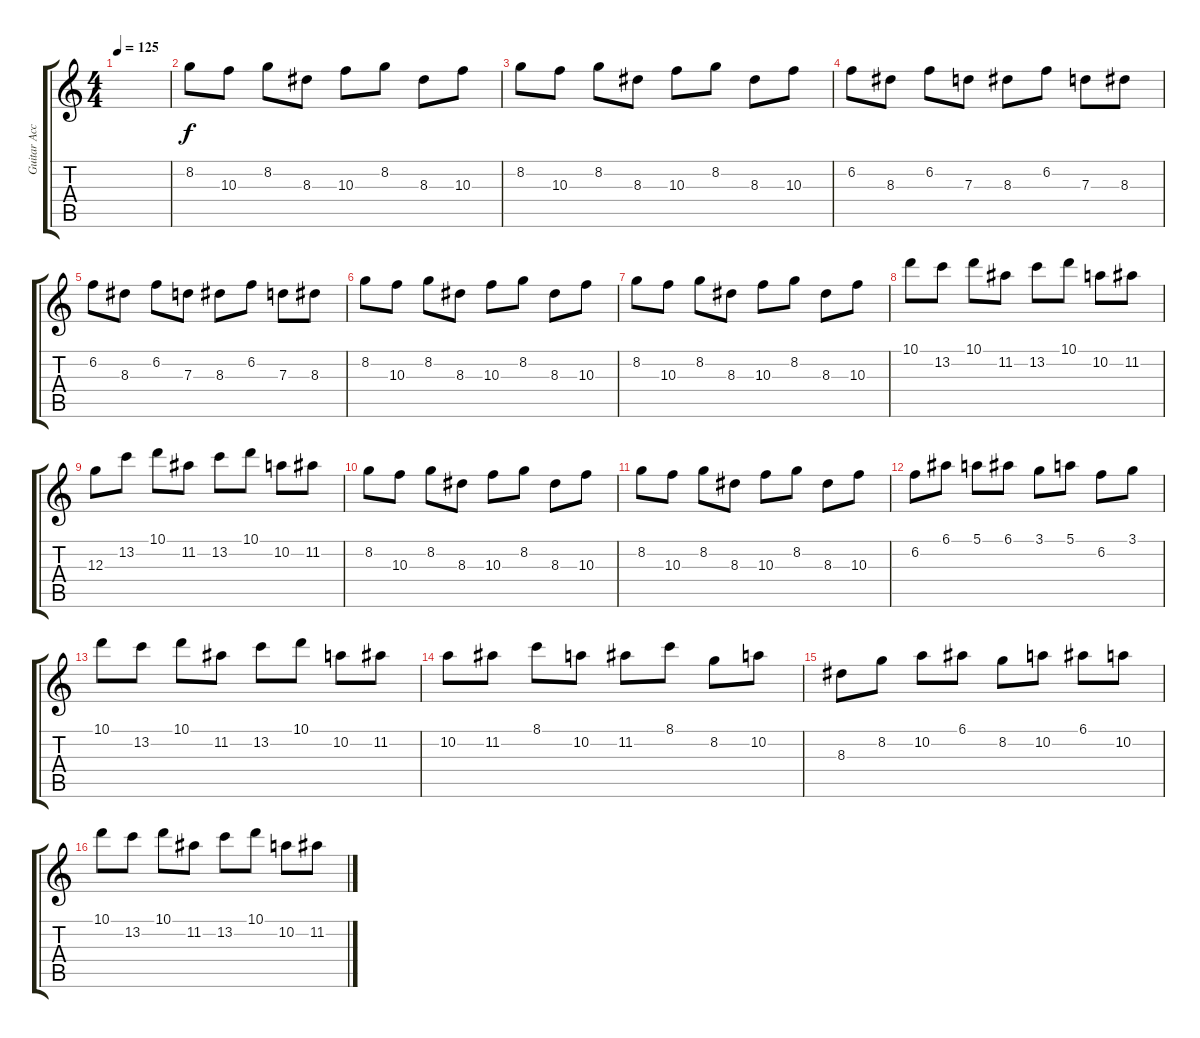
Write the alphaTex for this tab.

\track ("Guitar Accoustic Steel" "Guitar Acc") {instrument acousticguitarsteel}
\staff {score tabs}
\tuning (E4 B3 G3 D3 A2 E2) {hide}
\ts (4 4)
\tempo 125
\clef g2
\ks c
|
8.2.8 10.3.8 8.2.8 8.3.8 10.3.8 8.2.8 8.3.8 10.3.8 |
8.2.8 10.3.8 8.2.8 8.3.8 10.3.8 8.2.8 8.3.8 10.3.8 |
6.2.8 8.3.8 6.2.8 7.3.8 8.3.8 6.2.8 7.3.8 8.3.8 |
6.2.8 8.3.8 6.2.8 7.3.8 8.3.8 6.2.8 7.3.8 8.3.8 |
8.2.8 10.3.8 8.2.8 8.3.8 10.3.8 8.2.8 8.3.8 10.3.8 |
8.2.8 10.3.8 8.2.8 8.3.8 10.3.8 8.2.8 8.3.8 10.3.8 |
10.1.8 13.2.8 10.1.8 11.2.8 13.2.8 10.1.8 10.2.8 11.2.8 |
12.3.8 13.2.8 10.1.8 11.2.8 13.2.8 10.1.8 10.2.8 11.2.8 |
8.2.8 10.3.8 8.2.8 8.3.8 10.3.8 8.2.8 8.3.8 10.3.8 |
8.2.8 10.3.8 8.2.8 8.3.8 10.3.8 8.2.8 8.3.8 10.3.8 |
6.2.8 6.1.8 5.1.8 6.1.8 3.1.8 5.1.8 6.2.8 3.1.8 |
10.1.8 13.2.8 10.1.8 11.2.8 13.2.8 10.1.8 10.2.8 11.2.8 |
10.2.8 11.2.8 8.1.8 10.2.8 11.2.8 8.1.8 8.2.8 10.2.8 |
8.3.8 8.2.8 10.2.8 6.1.8 8.2.8 10.2.8 6.1.8 10.2.8 |
10.1.8 13.2.8 10.1.8 11.2.8 13.2.8 10.1.8 10.2.8 11.2.8
